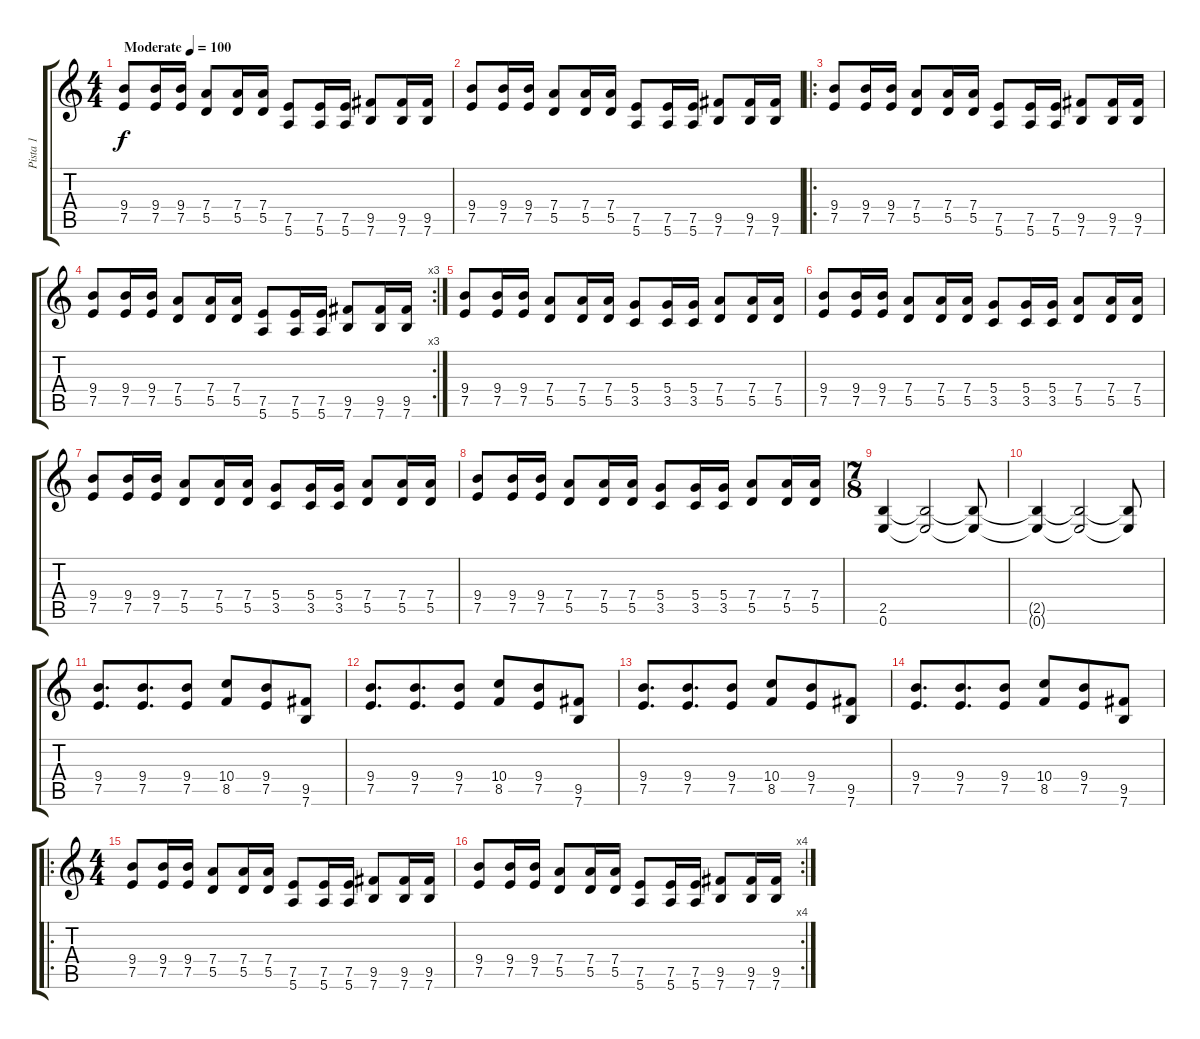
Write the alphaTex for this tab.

\track ("Pista 1" "Pista 1") {instrument distortionguitar}
\staff {score tabs}
\tuning (E4 B3 G3 D3 A2 E2) {hide}
\ts (4 4)
\tempo (100 "Moderate")
\clef g2
\ks c
(9.4 7.5).8{dy f instrument distortionguitar} (9.4 7.5).16 (9.4 7.5).16 (7.4 5.5).8 (7.4 5.5).16 (7.4 5.5).16 (7.5 5.6).8 (7.5 5.6).16 (7.5 5.6).16 (9.5 7.6).8 (9.5 7.6).16 (9.5 7.6).16 |
(9.4 7.5).8 (9.4 7.5).16 (9.4 7.5).16 (7.4 5.5).8 (7.4 5.5).16 (7.4 5.5).16 (7.5 5.6).8 (7.5 5.6).16 (7.5 5.6).16 (9.5 7.6).8 (9.5 7.6).16 (9.5 7.6).16 |
\ro
(9.4 7.5).8 (9.4 7.5).16 (9.4 7.5).16 (7.4 5.5).8 (7.4 5.5).16 (7.4 5.5).16 (7.5 5.6).8 (7.5 5.6).16 (7.5 5.6).16 (9.5 7.6).8 (9.5 7.6).16 (9.5 7.6).16 |
\rc 3
(9.4 7.5).8 (9.4 7.5).16 (9.4 7.5).16 (7.4 5.5).8 (7.4 5.5).16 (7.4 5.5).16 (7.5 5.6).8 (7.5 5.6).16 (7.5 5.6).16 (9.5 7.6).8 (9.5 7.6).16 (9.5 7.6).16 |
(9.4 7.5).8 (9.4 7.5).16 (9.4 7.5).16 (7.4 5.5).8 (7.4 5.5).16 (7.4 5.5).16 (5.4 3.5).8 (5.4 3.5).16 (5.4 3.5).16 (7.4 5.5).8 (7.4 5.5).16 (7.4 5.5).16 |
(9.4 7.5).8 (9.4 7.5).16 (9.4 7.5).16 (7.4 5.5).8 (7.4 5.5).16 (7.4 5.5).16 (5.4 3.5).8 (5.4 3.5).16 (5.4 3.5).16 (7.4 5.5).8 (7.4 5.5).16 (7.4 5.5).16 |
(9.4 7.5).8 (9.4 7.5).16 (9.4 7.5).16 (7.4 5.5).8 (7.4 5.5).16 (7.4 5.5).16 (5.4 3.5).8 (5.4 3.5).16 (5.4 3.5).16 (7.4 5.5).8 (7.4 5.5).16 (7.4 5.5).16 |
(9.4 7.5).8 (9.4 7.5).16 (9.4 7.5).16 (7.4 5.5).8 (7.4 5.5).16 (7.4 5.5).16 (5.4 3.5).8 (5.4 3.5).16 (5.4 3.5).16 (7.4 5.5).8 (7.4 5.5).16 (7.4 5.5).16 |
\ts (7 8)
(2.5 0.6).4 (2.5{t} 0.6{t}).2 (2.5{t} 0.6{t}).8 |
(2.5{t} 0.6{t}).4 (2.5{t} 0.6{t}).2 (2.5{t} 0.6{t}).8 |
(9.4 7.5).8{d} (9.4 7.5).8{d} (9.4 7.5).8 (10.4 8.5).8 (9.4 7.5).8 (9.5 7.6).8 |
(9.4 7.5).8{d} (9.4 7.5).8{d} (9.4 7.5).8 (10.4 8.5).8 (9.4 7.5).8 (9.5 7.6).8 |
(9.4 7.5).8{d} (9.4 7.5).8{d} (9.4 7.5).8 (10.4 8.5).8 (9.4 7.5).8 (9.5 7.6).8 |
(9.4 7.5).8{d} (9.4 7.5).8{d} (9.4 7.5).8 (10.4 8.5).8 (9.4 7.5).8 (9.5 7.6).8 |
\ro
\ts (4 4)
(9.4 7.5).8 (9.4 7.5).16 (9.4 7.5).16 (7.4 5.5).8 (7.4 5.5).16 (7.4 5.5).16 (7.5 5.6).8 (7.5 5.6).16 (7.5 5.6).16 (9.5 7.6).8 (9.5 7.6).16 (9.5 7.6).16 |
\rc 4
(9.4 7.5).8 (9.4 7.5).16 (9.4 7.5).16 (7.4 5.5).8 (7.4 5.5).16 (7.4 5.5).16 (7.5 5.6).8 (7.5 5.6).16 (7.5 5.6).16 (9.5 7.6).8 (9.5 7.6).16 (9.5 7.6).16
